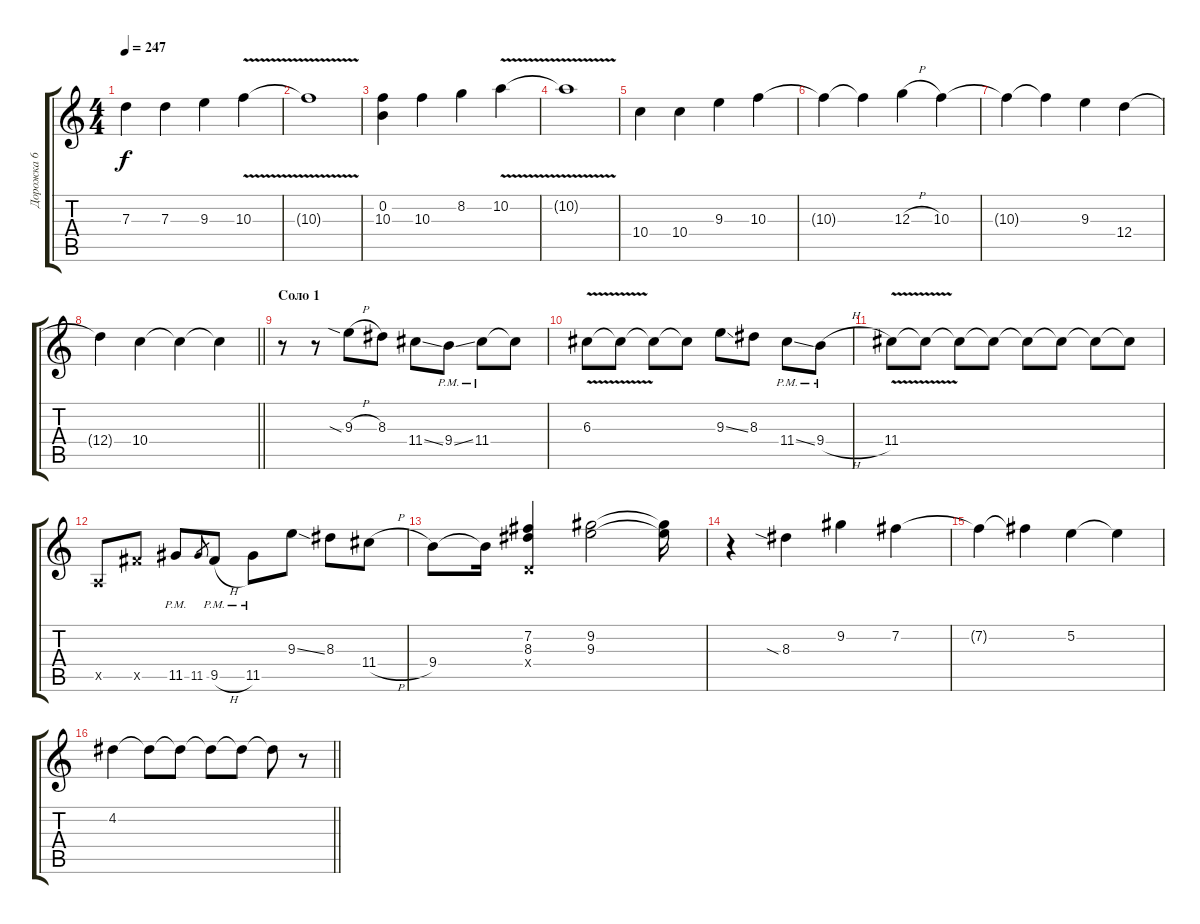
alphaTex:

\track ("Дорожка 6" "Дорожка 6") {instrument distortionguitar}
\staff {score tabs}
\tuning (E4 B3 G3 D3 A2 E2) {hide}
\ts (4 4)
\tempo 247
\clef g2
\ks c
7.3.4{dy f} 7.3.4 9.3.4 10.3{v}.4 |
10.3{t}.1 |
(0.2 10.3).4 10.3.4 8.2.4 10.2{v}.4 |
10.2{t}.1 |
10.4.4 10.4.4 9.3.4 10.3.4 |
10.3{t}.4 10.3{t}.4 12.3{h}.4 10.3.4 |
10.3{t}.4 10.3{t}.4 9.3.4 12.4.4 |
\barLineRight lightlight
12.4{t}.4 10.4.4 10.4{t}.4 10.4{t}.4 |
\section ("" "Соло 1")
r.8 r.8 9.3{sia h}.8 8.3.8 11.4{ss}.8 9.4{ss pm}.8 11.4{pm}.8 11.4{t}.8 |
6.3{v}.8 6.3{t}.8 6.3{t}.8 6.3{t}.8 9.3{ss}.8 8.3.8 11.4{ss pm}.8 9.4{h pm}.8 |
11.4{v}.8 11.4{t}.8 11.4{t}.8 11.4{t}.8 11.4{t}.8 11.4{t}.8 11.4{t}.8 11.4{t}.8 |
0.5{x}.8 9.5{x}.8 11.5{pm}.8 11.5.8{gr} 9.5{h pm}.8 11.5{pm}.8 9.3{ss}.8 8.3.8 11.4{h}.8 |
9.4.8 9.4{t}.16 (7.2 8.3 0.4{x}).4 (9.2 9.3).2 (9.2{t} 9.3{t}).16 |
r.4 8.3{sia}.4 9.2.4 7.2.4 |
7.2{t}.4 7.2{t}.4 5.2.4 5.2{t}.4 |
\barLineRight lightlight
4.2.4 4.2{t}.8 4.2{t}.8 4.2{t}.8 4.2{t}.8 4.2{t}.8 r.8
